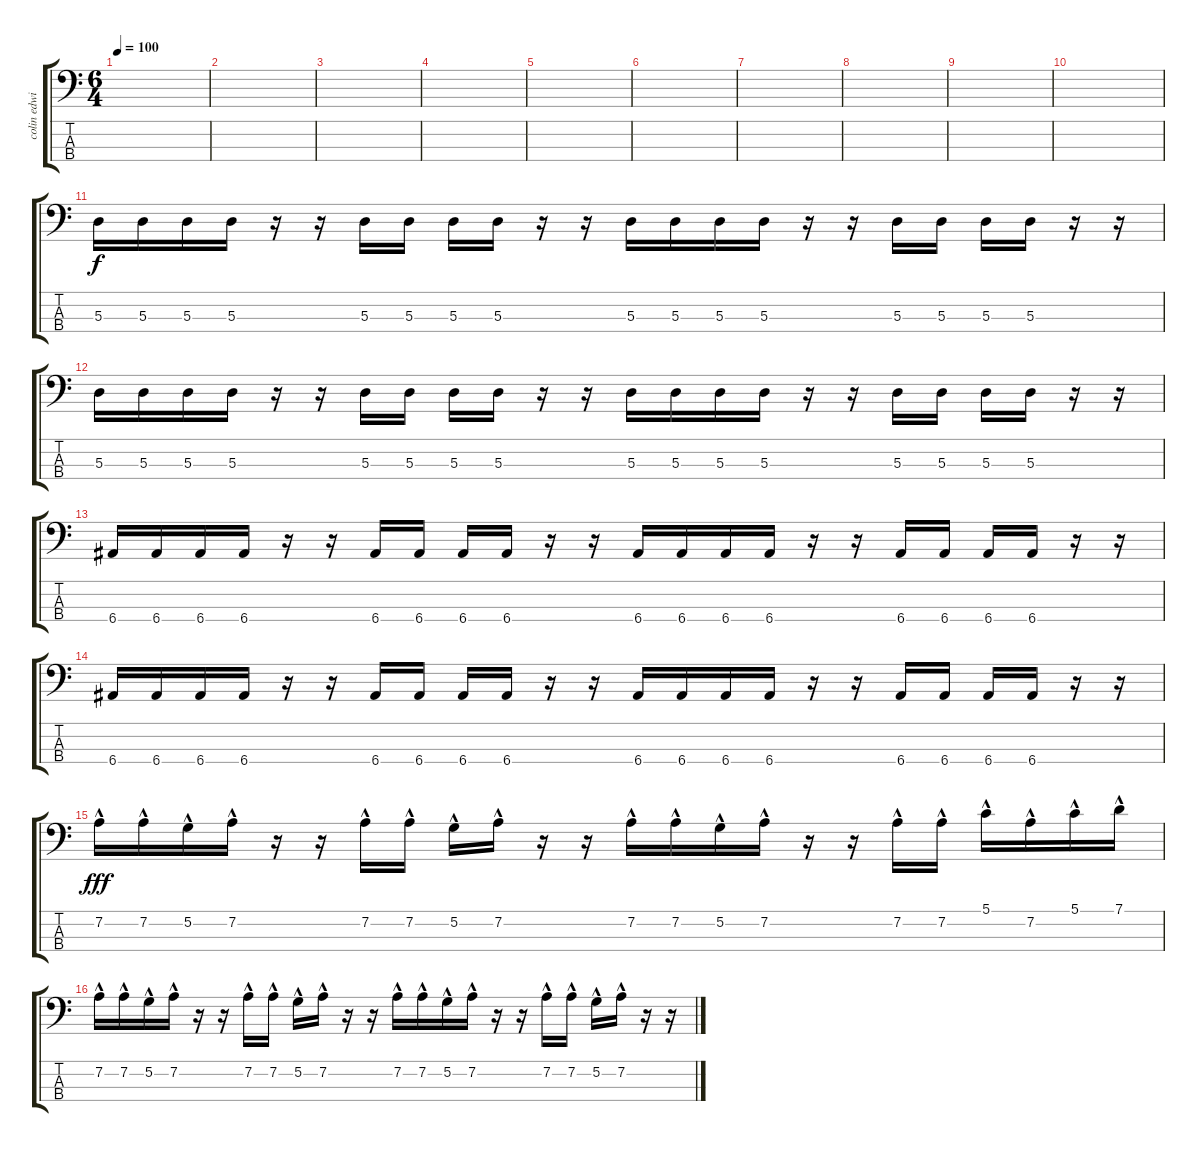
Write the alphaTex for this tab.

\track ("colin edwin" "colin edwi") {instrument electricbassfinger bank 32}
\staff {score tabs}
\tuning (G2 D2 A1 E1) {hide}
\ts (6 4)
\tempo 100
\clef f4
\ks c
|
|
|
|
|
|
|
|
|
|
5.3.16 5.3.16 5.3.16 5.3.16 r.16 r.16 5.3.16 5.3.16 5.3.16 5.3.16 r.16 r.16 5.3.16 5.3.16 5.3.16 5.3.16 r.16 r.16 5.3.16 5.3.16 5.3.16 5.3.16 r.16 r.16 |
5.3.16 5.3.16 5.3.16 5.3.16 r.16 r.16 5.3.16 5.3.16 5.3.16 5.3.16 r.16 r.16 5.3.16 5.3.16 5.3.16 5.3.16 r.16 r.16 5.3.16 5.3.16 5.3.16 5.3.16 r.16 r.16 |
6.4.16 6.4.16 6.4.16 6.4.16 r.16 r.16 6.4.16 6.4.16 6.4.16 6.4.16 r.16 r.16 6.4.16 6.4.16 6.4.16 6.4.16 r.16 r.16 6.4.16 6.4.16 6.4.16 6.4.16 r.16 r.16 |
6.4.16 6.4.16 6.4.16 6.4.16 r.16 r.16 6.4.16 6.4.16 6.4.16 6.4.16 r.16 r.16 6.4.16 6.4.16 6.4.16 6.4.16 r.16 r.16 6.4.16 6.4.16 6.4.16 6.4.16 r.16 r.16 |
7.2{hac}.16{dy fff} 7.2{hac}.16 5.2{hac}.16 7.2{hac}.16 r.16 r.16 7.2{hac}.16 7.2{hac}.16 5.2{hac}.16 7.2{hac}.16 r.16 r.16 7.2{hac}.16 7.2{hac}.16 5.2{hac}.16 7.2{hac}.16 r.16 r.16 7.2{hac}.16 7.2{hac}.16 5.1{hac}.16 7.2{hac}.16 5.1{hac}.16 7.1{hac}.16 |
7.2{hac}.16 7.2{hac}.16 5.2{hac}.16 7.2{hac}.16 r.16 r.16 7.2{hac}.16 7.2{hac}.16 5.2{hac}.16 7.2{hac}.16 r.16 r.16 7.2{hac}.16 7.2{hac}.16 5.2{hac}.16 7.2{hac}.16 r.16 r.16 7.2{hac}.16 7.2{hac}.16 5.2{hac}.16 7.2{hac}.16 r.16 r.16
